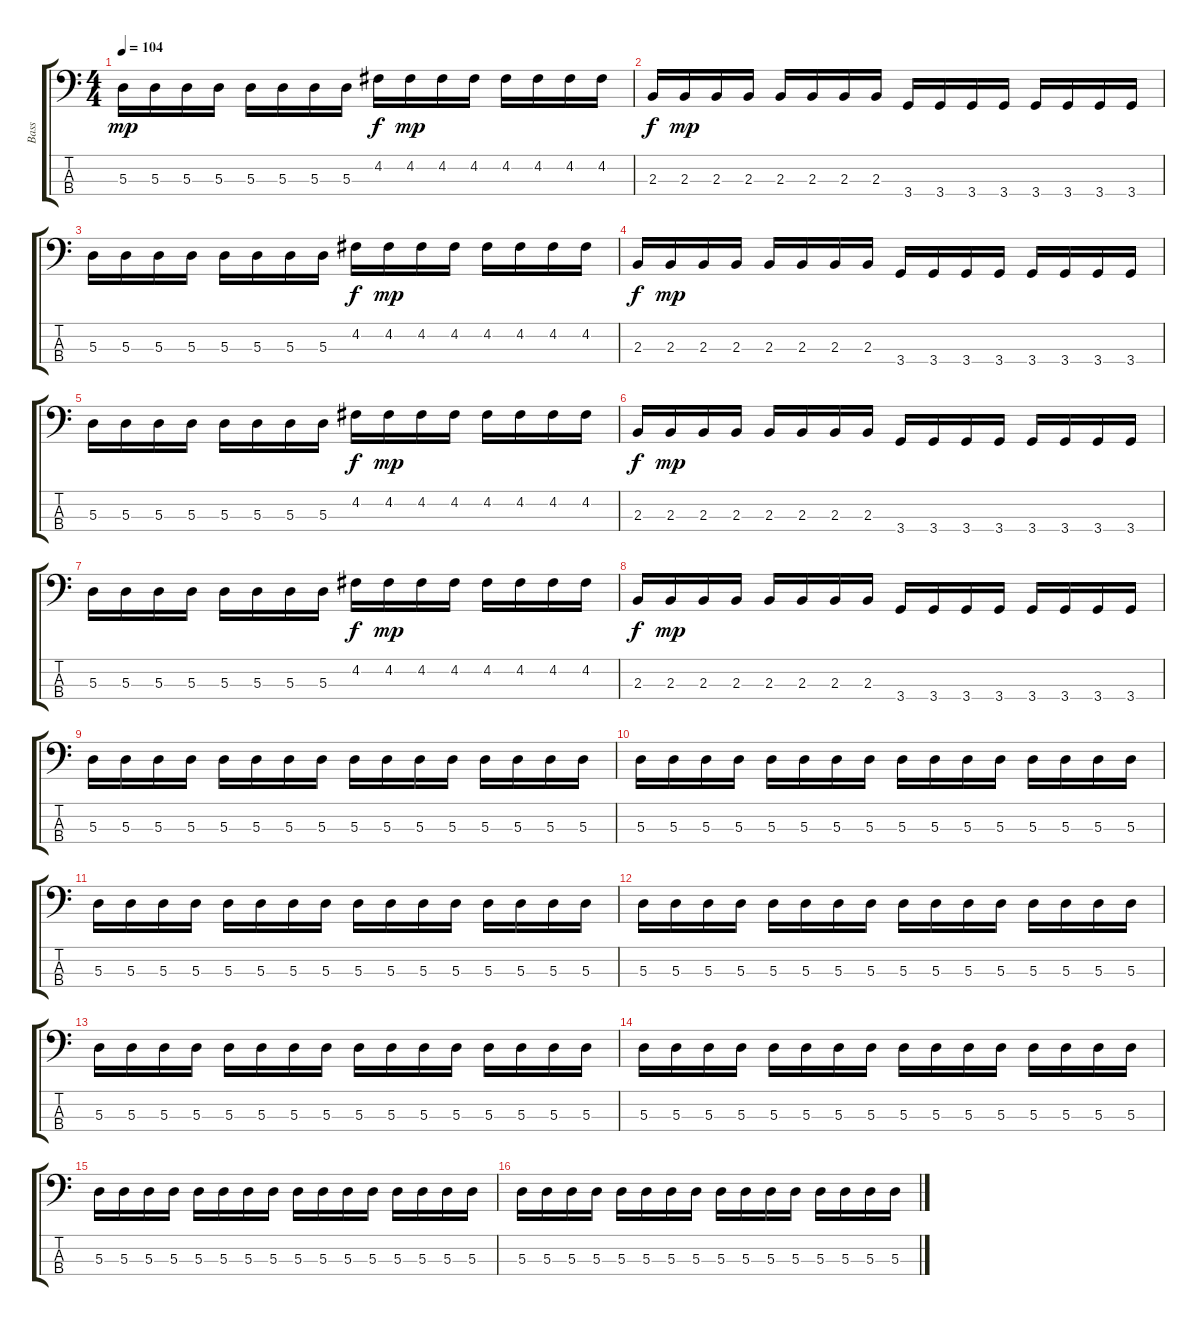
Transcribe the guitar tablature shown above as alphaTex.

\track ("Bass" "Bass") {instrument electricbassfinger}
\staff {score tabs}
\tuning (G2 D2 A1 E1) {hide}
\ts (4 4)
\tempo 104
\clef f4
\ks c
5.3.16{dy mp} 5.3.16 5.3.16 5.3.16 5.3.16 5.3.16 5.3.16 5.3.16 4.2.16{dy f} 4.2.16{dy mp} 4.2.16 4.2.16 4.2.16 4.2.16 4.2.16 4.2.16 |
2.3.16{dy f} 2.3.16{dy mp} 2.3.16 2.3.16 2.3.16 2.3.16 2.3.16 2.3.16 3.4.16 3.4.16 3.4.16 3.4.16 3.4.16 3.4.16 3.4.16 3.4.16 |
5.3.16 5.3.16 5.3.16 5.3.16 5.3.16 5.3.16 5.3.16 5.3.16 4.2.16{dy f} 4.2.16{dy mp} 4.2.16 4.2.16 4.2.16 4.2.16 4.2.16 4.2.16 |
2.3.16{dy f} 2.3.16{dy mp} 2.3.16 2.3.16 2.3.16 2.3.16 2.3.16 2.3.16 3.4.16 3.4.16 3.4.16 3.4.16 3.4.16 3.4.16 3.4.16 3.4.16 |
5.3.16 5.3.16 5.3.16 5.3.16 5.3.16 5.3.16 5.3.16 5.3.16 4.2.16{dy f} 4.2.16{dy mp} 4.2.16 4.2.16 4.2.16 4.2.16 4.2.16 4.2.16 |
2.3.16{dy f} 2.3.16{dy mp} 2.3.16 2.3.16 2.3.16 2.3.16 2.3.16 2.3.16 3.4.16 3.4.16 3.4.16 3.4.16 3.4.16 3.4.16 3.4.16 3.4.16 |
5.3.16 5.3.16 5.3.16 5.3.16 5.3.16 5.3.16 5.3.16 5.3.16 4.2.16{dy f} 4.2.16{dy mp} 4.2.16 4.2.16 4.2.16 4.2.16 4.2.16 4.2.16 |
2.3.16{dy f} 2.3.16{dy mp} 2.3.16 2.3.16 2.3.16 2.3.16 2.3.16 2.3.16 3.4.16 3.4.16 3.4.16 3.4.16 3.4.16 3.4.16 3.4.16 3.4.16 |
5.3.16 5.3.16 5.3.16 5.3.16 5.3.16 5.3.16 5.3.16 5.3.16 5.3.16 5.3.16 5.3.16 5.3.16 5.3.16 5.3.16 5.3.16 5.3.16 |
5.3.16 5.3.16 5.3.16 5.3.16 5.3.16 5.3.16 5.3.16 5.3.16 5.3.16 5.3.16 5.3.16 5.3.16 5.3.16 5.3.16 5.3.16 5.3.16 |
5.3.16 5.3.16 5.3.16 5.3.16 5.3.16 5.3.16 5.3.16 5.3.16 5.3.16 5.3.16 5.3.16 5.3.16 5.3.16 5.3.16 5.3.16 5.3.16 |
5.3.16 5.3.16 5.3.16 5.3.16 5.3.16 5.3.16 5.3.16 5.3.16 5.3.16 5.3.16 5.3.16 5.3.16 5.3.16 5.3.16 5.3.16 5.3.16 |
5.3.16 5.3.16 5.3.16 5.3.16 5.3.16 5.3.16 5.3.16 5.3.16 5.3.16 5.3.16 5.3.16 5.3.16 5.3.16 5.3.16 5.3.16 5.3.16 |
5.3.16 5.3.16 5.3.16 5.3.16 5.3.16 5.3.16 5.3.16 5.3.16 5.3.16 5.3.16 5.3.16 5.3.16 5.3.16 5.3.16 5.3.16 5.3.16 |
5.3.16 5.3.16 5.3.16 5.3.16 5.3.16 5.3.16 5.3.16 5.3.16 5.3.16 5.3.16 5.3.16 5.3.16 5.3.16 5.3.16 5.3.16 5.3.16 |
5.3.16 5.3.16 5.3.16 5.3.16 5.3.16 5.3.16 5.3.16 5.3.16 5.3.16 5.3.16 5.3.16 5.3.16 5.3.16 5.3.16 5.3.16 5.3.16
